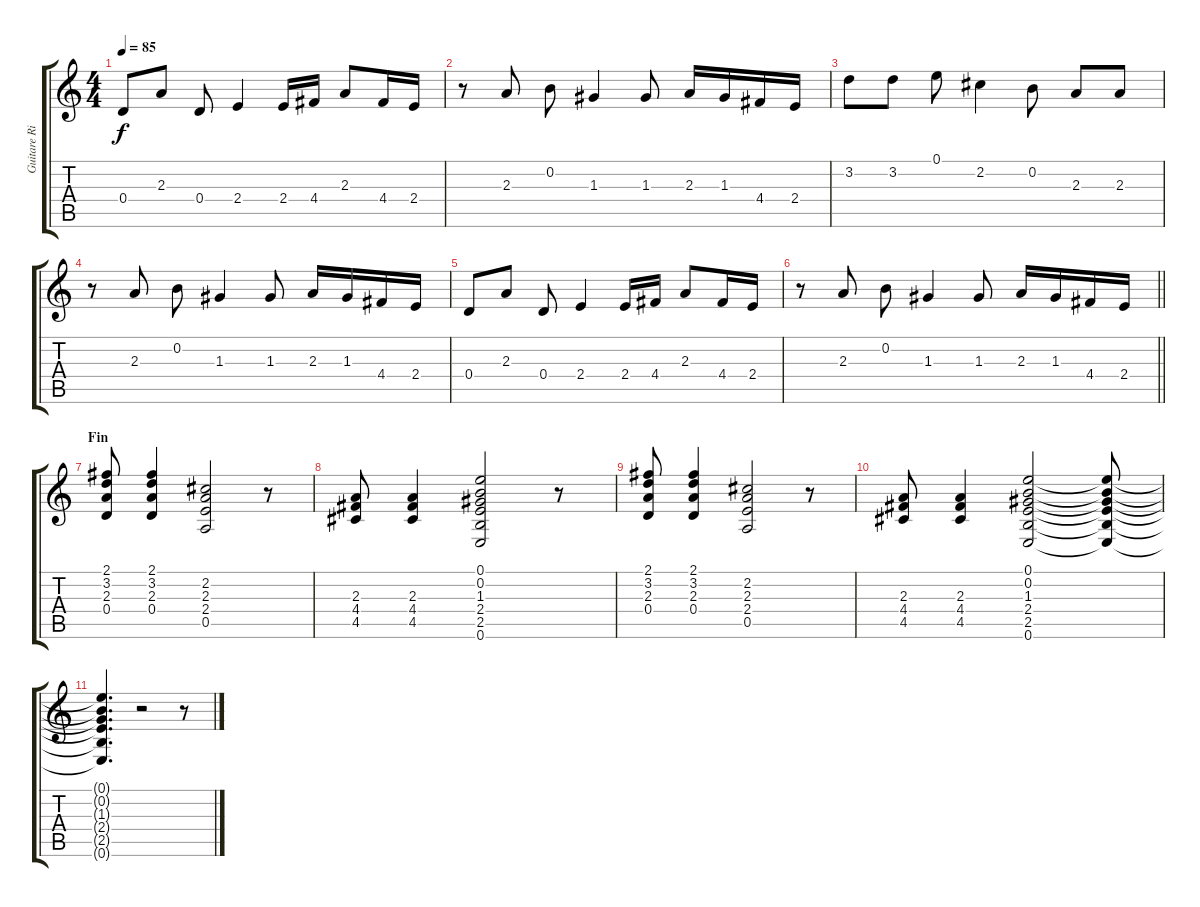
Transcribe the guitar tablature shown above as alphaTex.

\track ("Guitare Riff" "Guitare Ri") {instrument overdrivenguitar}
\staff {score tabs}
\tuning (E4 B3 G3 D3 A2 E2) {hide}
\ts (4 4)
\tempo 85
\clef g2
\ks c
0.4.8{dy f} 2.3.8 0.4.8 2.4.4 2.4.16 4.4.16 2.3.8 4.4.16 2.4.16 |
r.8 2.3.8 0.2.8 1.3.4 1.3.8 2.3.16 1.3.16 4.4.16 2.4.16 |
3.2.8 3.2.8 0.1.8 2.2.4 0.2.8 2.3.8 2.3.8 |
r.8 2.3.8 0.2.8 1.3.4 1.3.8 2.3.16 1.3.16 4.4.16 2.4.16 |
0.4.8 2.3.8 0.4.8 2.4.4 2.4.16 4.4.16 2.3.8 4.4.16 2.4.16 |
\barLineRight lightlight
r.8 2.3.8 0.2.8 1.3.4 1.3.8 2.3.16 1.3.16 4.4.16 2.4.16 |
\section ("" "Fin")
(2.1 3.2 2.3 0.4).8 (2.1 3.2 2.3 0.4).4 (2.2 2.3 2.4 0.5).2 r.8 |
(2.3 4.4 4.5).8 (2.3 4.4 4.5).4 (0.1 0.2 1.3 2.4 2.5 0.6).2 r.8 |
(2.1 3.2 2.3 0.4).8 (2.1 3.2 2.3 0.4).4 (2.2 2.3 2.4 0.5).2 r.8 |
(2.3 4.4 4.5).8 (2.3 4.4 4.5).4 (0.1 0.2 1.3 2.4 2.5 0.6).2 (0.1{t} 0.2{t} 1.3{t} 2.4{t} 2.5{t} 0.6{t}).8 |
(0.1{t} 0.2{t} 1.3{t} 2.4{t} 2.5{t} 0.6{t}).4{d} r.2 r.8
